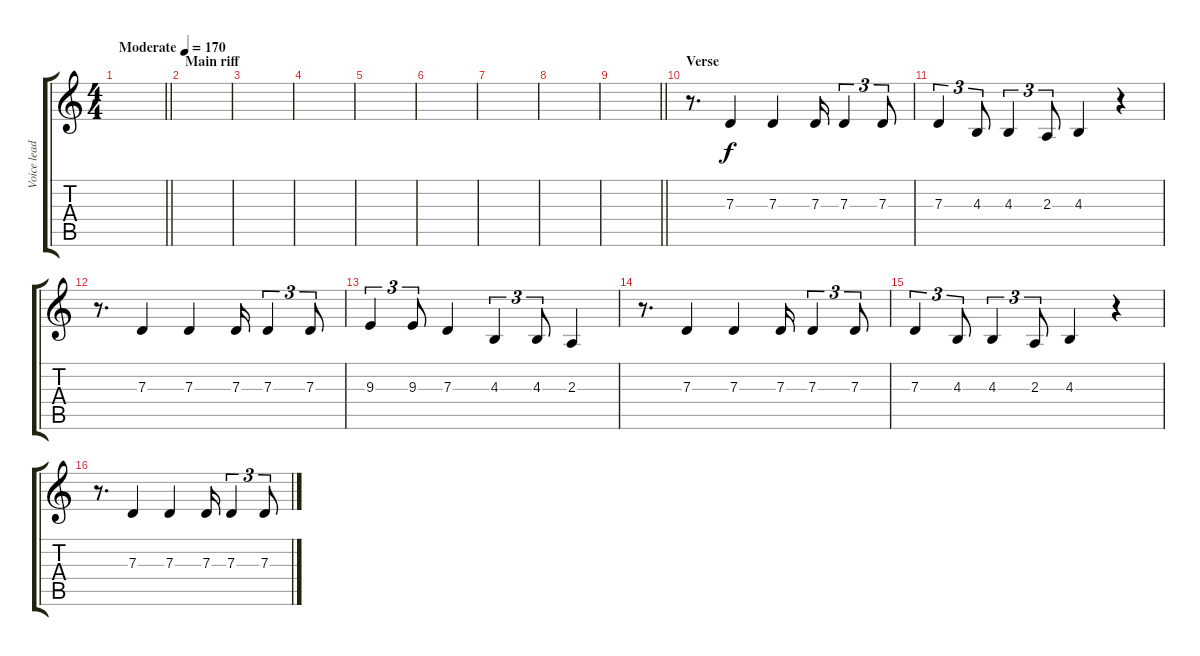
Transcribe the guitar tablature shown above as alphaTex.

\track ("Voice lead" "Voice lead") {instrument tenorsax}
\staff {score tabs}
\tuning (E4 B3 G3 D3 A2 E2) {hide}
\ts (4 4)
\tempo (170 "Moderate")
\clef g2
\barLineRight lightlight
\ks c
|
\section ("" "Main riff")
|
|
|
|
|
|
|
\barLineRight lightlight
|
\section ("" "Verse")
r.8{d} 7.3.4 7.3.4 7.3.16 7.3.4{tu (3 2)} 7.3.8{tu (3 2)} |
7.3.4{tu (3 2)} 4.3.8{tu (3 2)} 4.3.4{tu (3 2)} 2.3.8{tu (3 2)} 4.3.4 r.4 |
r.8{d} 7.3.4 7.3.4 7.3.16 7.3.4{tu (3 2)} 7.3.8{tu (3 2)} |
9.3.4{tu (3 2)} 9.3.8{tu (3 2)} 7.3.4 4.3.4{tu (3 2)} 4.3.8{tu (3 2)} 2.3.4 |
r.8{d} 7.3.4 7.3.4 7.3.16 7.3.4{tu (3 2)} 7.3.8{tu (3 2)} |
7.3.4{tu (3 2)} 4.3.8{tu (3 2)} 4.3.4{tu (3 2)} 2.3.8{tu (3 2)} 4.3.4 r.4 |
r.8{d} 7.3.4 7.3.4 7.3.16 7.3.4{tu (3 2)} 7.3.8{tu (3 2)}
